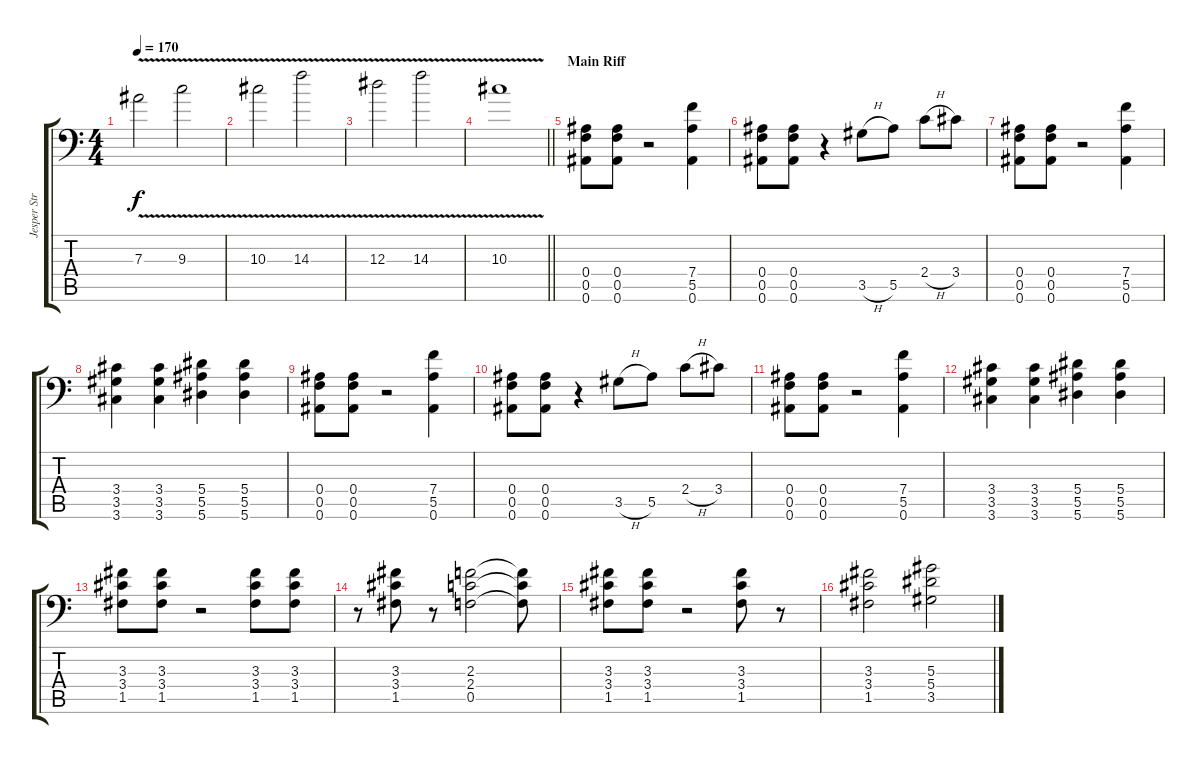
\track ("Jesper Strömblad" "Jesper Str") {instrument distortionguitar}
\staff {score tabs}
\tuning (C4 G3 Eb3 Bb2 F2 Bb1) {hide}
\ts (4 4)
\tempo 170
\clef f4
\ks c
7.3{v}.2{dy f} 9.3{v}.2 |
10.3{v}.2 14.3{v}.2 |
12.3{v}.2 14.3{v}.2 |
\barLineRight lightlight
10.3{v}.1 |
\section ("" "Main Riff")
(0.4 0.5 0.6).8 (0.4 0.5 0.6).8 r.2 (7.4 5.5 0.6).4 |
(0.4 0.5 0.6).8 (0.4 0.5 0.6).8 r.4 3.5{h}.8 5.5.8 2.4{h}.8 3.4.8 |
(0.4 0.5 0.6).8 (0.4 0.5 0.6).8 r.2 (7.4 5.5 0.6).4 |
(3.4 3.5 3.6).4 (3.4 3.5 3.6).4 (5.4 5.5 5.6).4 (5.4 5.5 5.6).4 |
(0.4 0.5 0.6).8 (0.4 0.5 0.6).8 r.2 (7.4 5.5 0.6).4 |
(0.4 0.5 0.6).8 (0.4 0.5 0.6).8 r.4 3.5{h}.8 5.5.8 2.4{h}.8 3.4.8 |
(0.4 0.5 0.6).8 (0.4 0.5 0.6).8 r.2 (7.4 5.5 0.6).4 |
(3.4 3.5 3.6).4 (3.4 3.5 3.6).4 (5.4 5.5 5.6).4 (5.4 5.5 5.6).4 |
(3.3 3.4 1.5).8 (3.3 3.4 1.5).8 r.2 (3.3 3.4 1.5).8 (3.3 3.4 1.5).8 |
r.8 (3.3 3.4 1.5).8 r.8 (2.3 2.4 0.5).2 (2.3{t} 2.4{t} 0.5{t}).8 |
(3.3 3.4 1.5).8 (3.3 3.4 1.5).8 r.2 (3.3 3.4 1.5).8 r.8 |
(3.3 3.4 1.5).2 (5.3 5.4 3.5).2
